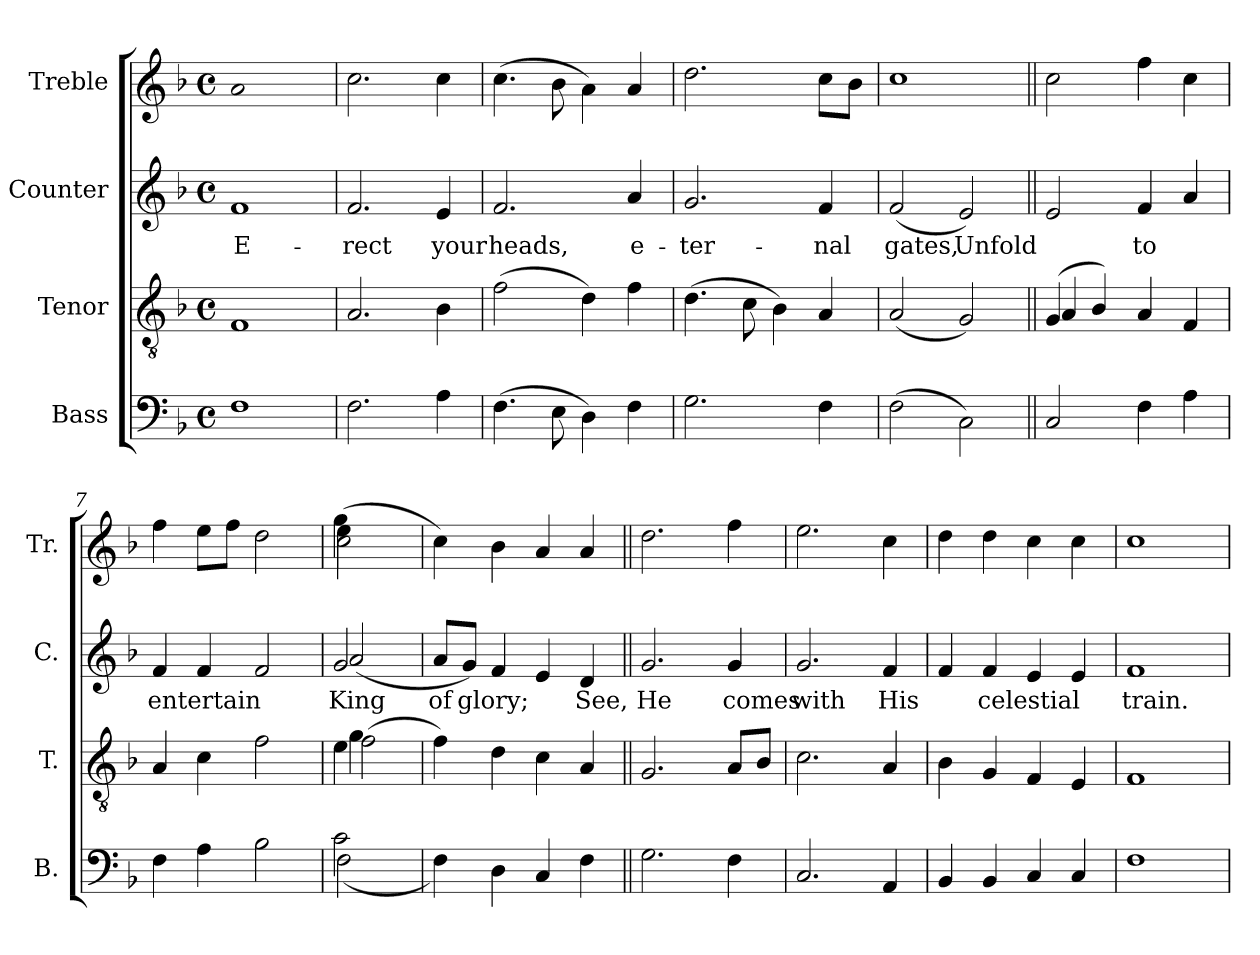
**kern	**kern	**kern	**text	**kern
*part4	*part3	*part2	*part2	*part1
*staff4	*staff3	*staff2	*staff2	*staff1
*I"Bass	*I"Tenor	*I"Counter	*	*I"Treble
*I'B.	*I'T.	*I'C.	*	*I'Tr.
*clefF4	*clefGv2	*clefG2	*	*clefG2
*k[b-]	*k[b-]	*k[b-]	*	*k[b-]
*F:	*F:	*F:	*	*F:
*M4/4	*M4/4	*M4/4	*	*M4/4
*met(c)	*met(c)	*met(c)	*	*met(c)
=1	=1	=1	=1	=1
!	!	!	!LO:LY:b	!LO:N:head=open
1F	1F	1f	E-	1a
=2	=2	=2	=2	=2
!	!LO:N:head=open	!	!LO:LY:b	!
2.F\	2.A/	2.f/	-rect	2.cc\
!LO:N:head=solid	!LO:N:head=solid	!LO:N:head=solid	!LO:LY:b	!
4A\	4B-\	4e/	your	4cc\
=3	=3	=3	=3	=3
!LO:N:head=solid	!	!	!LO:LY:b	!
(>4.F\	(>2f\	2.f/	heads,	(>4.cc\
!LO:N:head=solid	!	!	!	!LO:N:head=solid
8E\	.	.	.	8b-\
!LO:N:head=solid	!LO:N:head=solid	!	!	!LO:N:head=solid
4D\)	4d\)	.	.	4a\)
!LO:N:head=solid	!LO:N:head=solid	!LO:N:head=solid	!LO:LY:b	!LO:N:head=solid
4F\	4f\	4a/	e-	4a/
=4	=4	=4	=4	=4
!	!LO:N:head=solid	!	!LO:LY:b	!LO:N:head=open
2.G\	(>4.d\	2.g/	-ter-	2.dd\
.	8c\	.	.	.
!	!LO:N:head=solid	!	!	!
.	4B-\)	.	.	.
!LO:N:head=solid	!LO:N:head=solid	!LO:N:head=solid	!LO:LY:b	!
4F\	4A/	4f/	-nal	8cc\L
!	!	!	!	!LO:N:head=solid
.	.	.	.	8b-\J
=5	=5	=5	=5	=5
!	!LO:N:head=open	!	!LO:LY:b	!
(>2F\	(<2A/	(<2f/	gates,	1cc>
!	!	!LO:N:head=open	!LO:LY:b	!
2C\)	2G/)	2e/)	Unfold	.
=6||	=6||	=6||	=6||	=6||
*	*^	*	*	*
!	!	!LO:N:head=solid	!LO:N:head=open	!	!
2C</	(<4G/	4A/	2e/	.	2cc\
!	!LO:N:head=solid	!	!	!	!
.	4B-/)	2.ryy	.	.	.
!LO:N:head=solid	!LO:N:head=solid	!	!LO:N:head=solid	!LO:LY:b	!LO:N:head=solid
4F\	4A/	.	4f/	to	4ff\
!LO:N:head=solid	!LO:N:head=solid	!	!LO:N:head=solid	!	!
4A\	4F/	.	4a/	.	4cc\
*	*v	*v	*	*	*
=7	=7	=7	=7	=7
!LO:N:head=solid	!LO:N:head=solid	!LO:N:head=solid	!LO:LY:b	!LO:N:head=solid
4F\	4A/	4f/	entertain	4ff\
!LO:N:head=solid	!	!LO:N:head=solid	!	!LO:N:head=solid
4A\	4c\	4f/	.	8ee\L
!	!	!	!	!LO:N:head=solid
.	.	.	.	8ff\J
!	!	!	!	!LO:N:head=open
2B-\	2f\	2f/	.	2dd\
=8	=8	=8	=8	=8
*^	*	*^	*	*
!	!	!LO:N:head=solid	!	!LO:N:head=open	!LO:LY:b:rj	!
*	*	*^	*	*	*	*^
*	*	*	*^	*	*	*	*	*
!	!	!	!	!	!	!	!LO:LY:b	!	!LO:N:head=solid
*	*	*	*	*	*	*	*	*	*^
2c\	(>2F\	4e\	4g\	(>2f\	2g/	(<2a/	King	4gg\	4ee\	(>2cc\
.	.	4ryy	4ryy	.	.	.	.	4ryy	4ryy	.
*v	*v	*	*	*	*v	*v	*	*	*v	*v
*	*	*v	*v	*	*	*	*
=9	=9	=9	=9	=9	=9	=9
!LO:N:head=solid	!LO:N:head=solid	!	!LO:N:head=solid	!LO:LY:b:rj	!	!
*	*v	*v	*	*	*v	*v
4F\)	4f\)	8a/L	of	4cc\)
!	!	!	!LO:LY:b	!
.	.	8g/J)	glory;	.
!LO:N:head=solid	!LO:N:head=solid	!LO:N:head=solid	!	!LO:N:head=solid
4D\	4d\	4f/	.	4b-\
!	!	!LO:N:head=solid	!	!LO:N:head=solid
4C/	4c\	4e/	.	4a/
!LO:N:head=solid	!LO:N:head=solid	!LO:N:head=solid	!LO:LY:b	!LO:N:head=solid
4F\	4A/	4d/	See,	4a</
=10||	=10||	=10||	=10||	=10||
!	!	!	!LO:LY:b	!LO:N:head=open
2.G\	2.G/	2.g/	He	2.dd\
!LO:N:head=solid	!LO:N:head=solid	!	!LO:LY:b	!LO:N:head=solid
4F\	8A/L	4g/	comes	4ff\
!	!LO:N:head=solid	!	!	!
.	8B-/J	.	.	.
=11	=11	=11	=11	=11
!	!	!	!LO:LY:b	!LO:N:head=open
2.C/	2.c\	2.g/	with	2.ee\
!LO:N:head=solid	!LO:N:head=solid	!LO:N:head=solid	!LO:LY:b	!
4AA/	4A/	4f/	His	4cc\
=12	=12	=12	=12	=12
!LO:N:head=solid	!LO:N:head=solid	!LO:N:head=solid	!	!LO:N:head=solid
4BB-/	4B-\	4f/	.	4dd\
!LO:N:head=solid	!	!LO:N:head=solid	!LO:LY:b	!LO:N:head=solid
4BB-/	4G/	4f/	celestial	4dd\
!	!LO:N:head=solid	!LO:N:head=solid	!	!
4C/	4F/	4e/	.	4cc\
!	!LO:N:head=solid	!LO:N:head=solid	!	!
4C/	4E/	4e/	.	4cc\
=13	=13	=13	=13	=13
!	!	!	!LO:LY:b	!
1F	1F	1f	train.	1cc
=	=	=	=	=
*-	*-	*-	*-	*-
